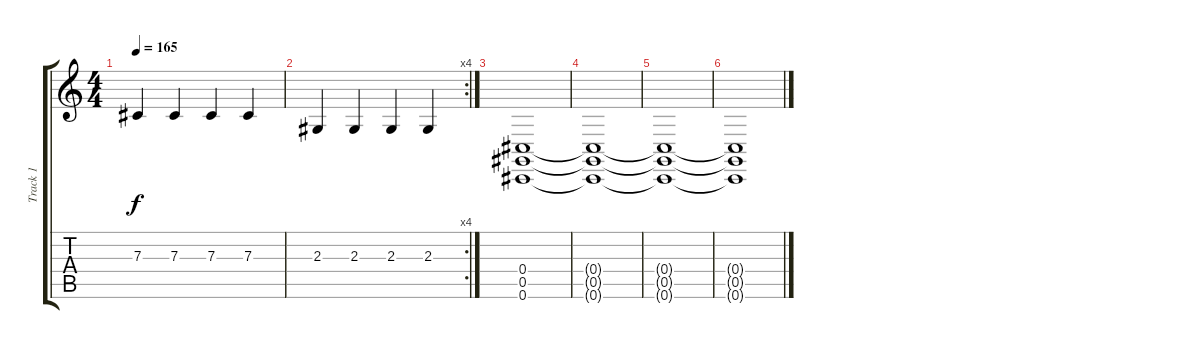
\track ("Track 1" "Track 1") {instrument cello}
\staff {score tabs}
\tuning (Eb4 Bb3 Gb3 Db3 Ab2 Db2) {hide}
\ts (4 4)
\tempo 165
\clef g2
\ks c
7.3.4{dy f} 7.3.4 7.3.4 7.3.4 |
\rc 4
2.3.4 2.3.4 2.3.4 2.3.4 |
(0.4 0.5 0.6).1 |
(0.4{t} 0.5{t} 0.6{t}).1 |
(0.4{t} 0.5{t} 0.6{t}).1 |
(0.4{t} 0.5{t} 0.6{t}).1
